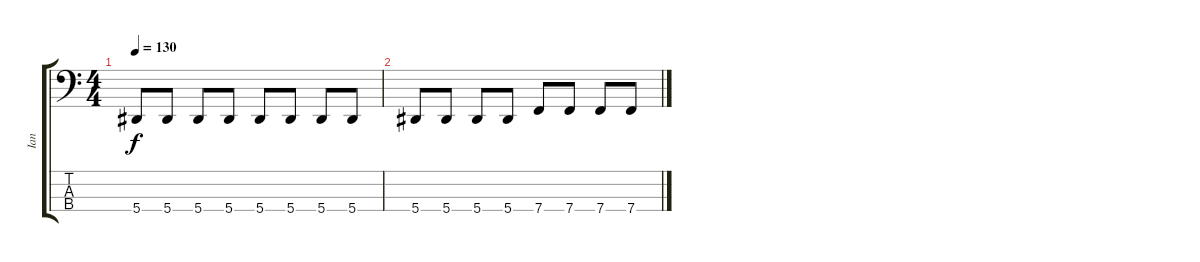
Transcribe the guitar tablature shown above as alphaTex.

\track ("Ian" "Ian") {instrument electricbasspick}
\staff {score tabs}
\tuning (Eb2 Bb1 F1 Bb0) {hide}
\ts (4 4)
\tempo 130
\clef f4
\ks c
5.4.8{dy f} 5.4.8 5.4.8 5.4.8 5.4.8 5.4.8 5.4.8 5.4.8 |
5.4.8 5.4.8 5.4.8 5.4.8 7.4.8 7.4.8 7.4.8 7.4.8
